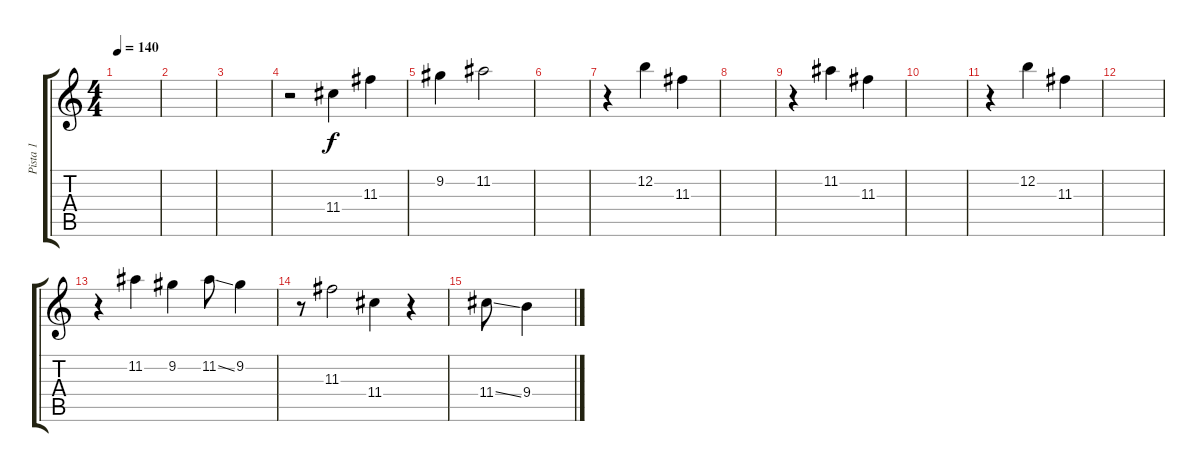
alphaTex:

\track ("Pista 1" "Pista 1") {instrument electricguitarjazz}
\staff {score tabs}
\tuning (E4 B3 G3 D3 A2 E2) {hide}
\ts (4 4)
\tempo 140
\clef g2
\ks c
|
|
|
r.2 11.4.4 11.3.4 |
9.2.4 11.2.2 |
|
r.4 12.2.4 11.3.4 |
|
r.4 11.2.4 11.3.4 |
|
r.4 12.2.4 11.3.4 |
|
r.4 11.2.4 9.2.4 11.2{ss}.8 9.2.4 |
r.8 11.3.2 11.4.4 r.4 |
11.4{ss}.8 9.4.4
